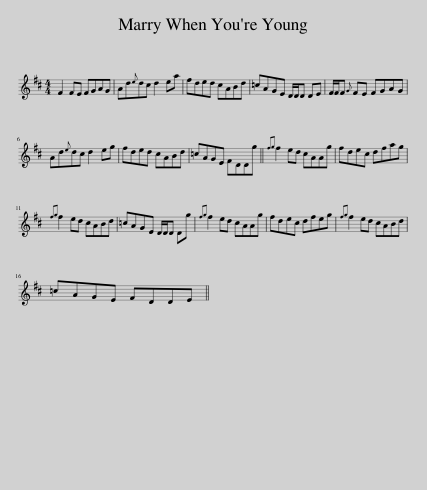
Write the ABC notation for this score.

X:1
L:1/8
M:4/4
I:linebreak $
K:D
V:1 treble
V:1
 F2 FE FGAG | Ad{e}dc d2 ea | fded cABd | =cAGE D/D/D DE | F/F/F{G} FE FGAG |$ %5
 Ad{e}dc d2 eg | fded cABd | =cAGE FDDg ||{fg} f2 ed cAAg | fdec dfag |$ %10
{fg} f2 ed cABd | =cAGE D/D/D Dg |{fg} f2 ed cAAg | fdec dfeg |{fg} f2 ed cABd |$ %15
 =cAGE FDDE || %16
